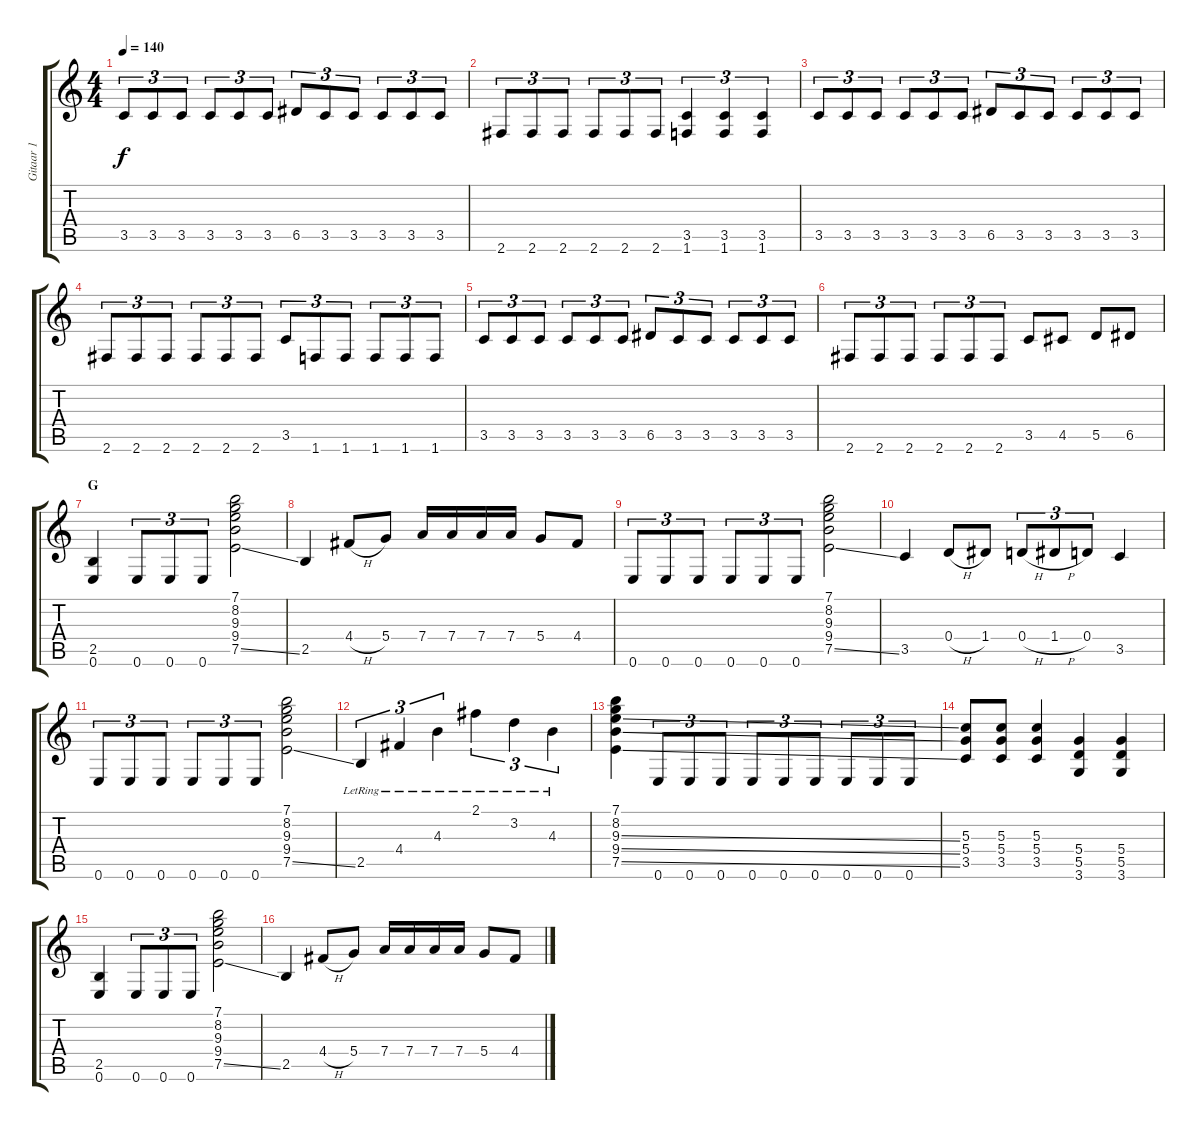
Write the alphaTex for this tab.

\track ("Gitaar 1" "Gitaar 1") {instrument overdrivenguitar}
\staff {score tabs}
\tuning (E4 B3 G3 D3 A2 E2) {hide}
\ts (4 4)
\tempo 140
\clef g2
\ks c
3.5.8{tu (3 2) dy f} 3.5.8{tu (3 2)} 3.5.8{tu (3 2)} 3.5.8{tu (3 2)} 3.5.8{tu (3 2)} 3.5.8{tu (3 2)} 6.5.8{tu (3 2)} 3.5.8{tu (3 2)} 3.5.8{tu (3 2)} 3.5.8{tu (3 2)} 3.5.8{tu (3 2)} 3.5.8{tu (3 2)} |
2.6.8{tu (3 2)} 2.6.8{tu (3 2)} 2.6.8{tu (3 2)} 2.6.8{tu (3 2)} 2.6.8{tu (3 2)} 2.6.8{tu (3 2)} (3.5 1.6).4{tu (3 2)} (3.5 1.6).4{tu (3 2)} (3.5 1.6).4{tu (3 2)} |
3.5.8{tu (3 2)} 3.5.8{tu (3 2)} 3.5.8{tu (3 2)} 3.5.8{tu (3 2)} 3.5.8{tu (3 2)} 3.5.8{tu (3 2)} 6.5.8{tu (3 2)} 3.5.8{tu (3 2)} 3.5.8{tu (3 2)} 3.5.8{tu (3 2)} 3.5.8{tu (3 2)} 3.5.8{tu (3 2)} |
2.6.8{tu (3 2)} 2.6.8{tu (3 2)} 2.6.8{tu (3 2)} 2.6.8{tu (3 2)} 2.6.8{tu (3 2)} 2.6.8{tu (3 2)} 3.5.8{tu (3 2)} 1.6.8{tu (3 2)} 1.6.8{tu (3 2)} 1.6.8{tu (3 2)} 1.6.8{tu (3 2)} 1.6.8{tu (3 2)} |
3.5.8{tu (3 2)} 3.5.8{tu (3 2)} 3.5.8{tu (3 2)} 3.5.8{tu (3 2)} 3.5.8{tu (3 2)} 3.5.8{tu (3 2)} 6.5.8{tu (3 2)} 3.5.8{tu (3 2)} 3.5.8{tu (3 2)} 3.5.8{tu (3 2)} 3.5.8{tu (3 2)} 3.5.8{tu (3 2)} |
2.6.8{tu (3 2)} 2.6.8{tu (3 2)} 2.6.8{tu (3 2)} 2.6.8{tu (3 2)} 2.6.8{tu (3 2)} 2.6.8{tu (3 2)} 3.5.8 4.5.8 5.5.8 6.5.8 |
\section ("" "G")
(2.5 0.6).4 0.6.8{tu (3 2)} 0.6.8{tu (3 2)} 0.6.8{tu (3 2)} (7.1 8.2 9.3 9.4 7.5{ss}).2 |
2.5.4 4.4{h}.8 5.4.8 7.4.16 7.4.16 7.4.16 7.4.16 5.4.8 4.4.8 |
0.6.8{tu (3 2)} 0.6.8{tu (3 2)} 0.6.8{tu (3 2)} 0.6.8{tu (3 2)} 0.6.8{tu (3 2)} 0.6.8{tu (3 2)} (7.1 8.2 9.3 9.4 7.5{ss}).2 |
3.5.4 0.4{h}.8 1.4.8 0.4{h}.8{tu (3 2)} 1.4{h}.8{tu (3 2)} 0.4.8{tu (3 2)} 3.5.4 |
0.6.8{tu (3 2)} 0.6.8{tu (3 2)} 0.6.8{tu (3 2)} 0.6.8{tu (3 2)} 0.6.8{tu (3 2)} 0.6.8{tu (3 2)} (7.1 8.2 9.3 9.4 7.5{ss}).2 |
2.5{lr}.4{tu (3 2)} 4.4{lr}.4{tu (3 2)} 4.3{lr}.4{tu (3 2)} 2.1{lr}.4{tu (3 2)} 3.2{lr}.4{tu (3 2)} 4.3{lr}.4{tu (3 2)} |
(7.1 8.2 9.3{ss} 9.4{ss} 7.5{ss}).4 0.6.8{tu (3 2)} 0.6.8{tu (3 2)} 0.6.8{tu (3 2)} 0.6.8{tu (3 2)} 0.6.8{tu (3 2)} 0.6.8{tu (3 2)} 0.6.8{tu (3 2)} 0.6.8{tu (3 2)} 0.6.8{tu (3 2)} |
(5.3 5.4 3.5).8 (5.3 5.4 3.5).8 (5.3 5.4 3.5).4 (5.4 5.5 3.6).4 (5.4 5.5 3.6).4 |
(2.5 0.6).4 0.6.8{tu (3 2)} 0.6.8{tu (3 2)} 0.6.8{tu (3 2)} (7.1 8.2 9.3 9.4 7.5{ss}).2 |
2.5.4 4.4{h}.8 5.4.8 7.4.16 7.4.16 7.4.16 7.4.16 5.4.8 4.4.8
